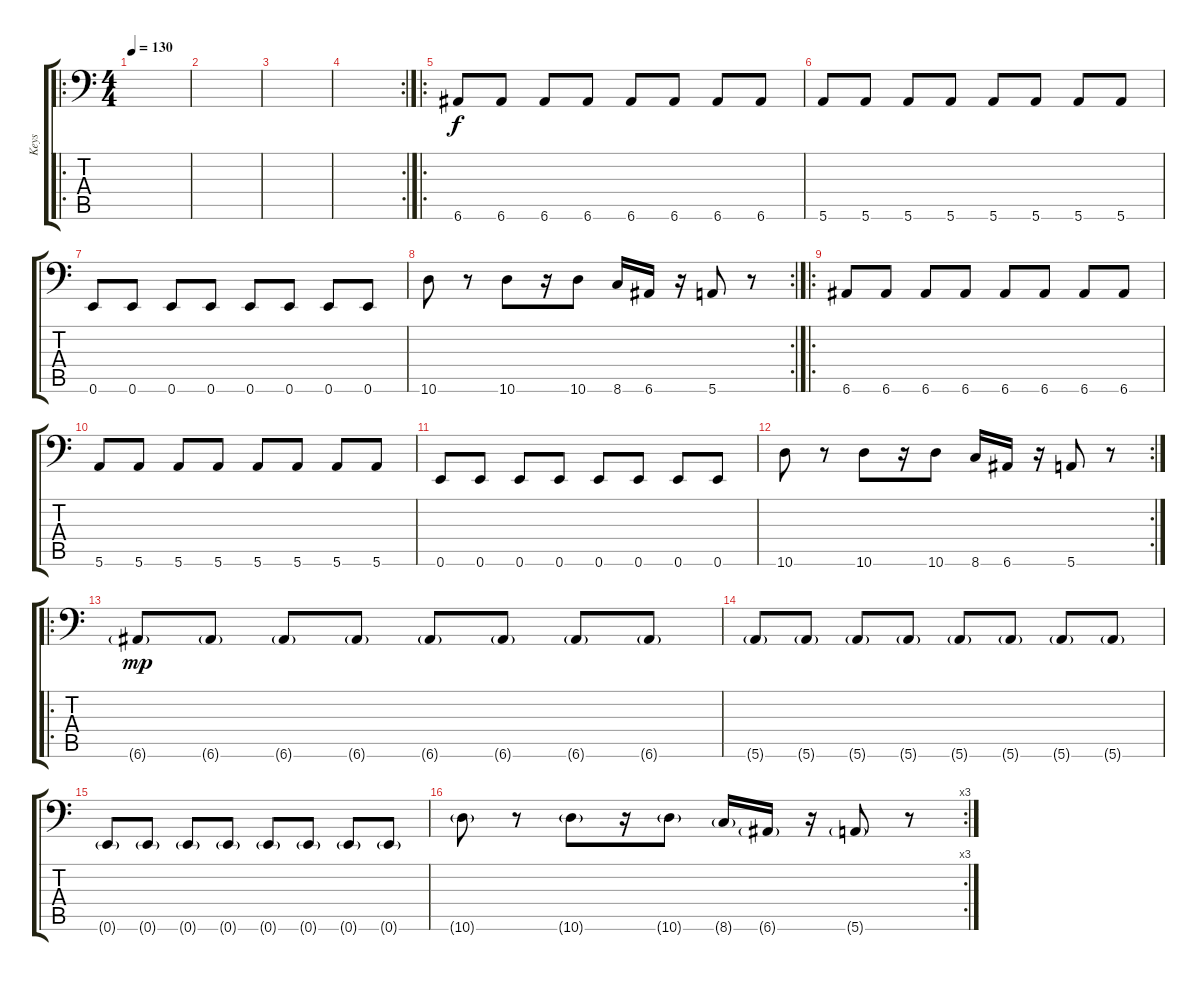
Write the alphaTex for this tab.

\track ("Keys" "Keys") {instrument synthbass1}
\staff {score tabs}
\tuning (E3 B2 G2 D2 A1 E1) {hide}
\ro
\ts (4 4)
\tempo 130
\clef f4
\ks c
|
|
|
\rc 2
|
\ro
6.6.8 6.6.8 6.6.8 6.6.8 6.6.8 6.6.8 6.6.8 6.6.8 |
5.6.8 5.6.8 5.6.8 5.6.8 5.6.8 5.6.8 5.6.8 5.6.8 |
0.6.8 0.6.8 0.6.8 0.6.8 0.6.8 0.6.8 0.6.8 0.6.8 |
\rc 2
10.6.8 r.8 10.6.8 r.16 10.6.8 8.6.16 6.6.16 r.16 5.6.8 r.8 |
\ro
6.6.8 6.6.8 6.6.8 6.6.8 6.6.8 6.6.8 6.6.8 6.6.8 |
5.6.8 5.6.8 5.6.8 5.6.8 5.6.8 5.6.8 5.6.8 5.6.8 |
0.6.8 0.6.8 0.6.8 0.6.8 0.6.8 0.6.8 0.6.8 0.6.8 |
\rc 2
10.6.8 r.8 10.6.8 r.16 10.6.8 8.6.16 6.6.16 r.16 5.6.8 r.8 |
\ro
6.6{g}.8{dy mp} 6.6{g}.8 6.6{g}.8 6.6{g}.8 6.6{g}.8 6.6{g}.8 6.6{g}.8 6.6{g}.8 |
5.6{g}.8 5.6{g}.8 5.6{g}.8 5.6{g}.8 5.6{g}.8 5.6{g}.8 5.6{g}.8 5.6{g}.8 |
0.6{g}.8 0.6{g}.8 0.6{g}.8 0.6{g}.8 0.6{g}.8 0.6{g}.8 0.6{g}.8 0.6{g}.8 |
\rc 3
10.6{g}.8 r.8 10.6{g}.8 r.16 10.6{g}.8 8.6{g}.16 6.6{g}.16 r.16 5.6{g}.8 r.8
